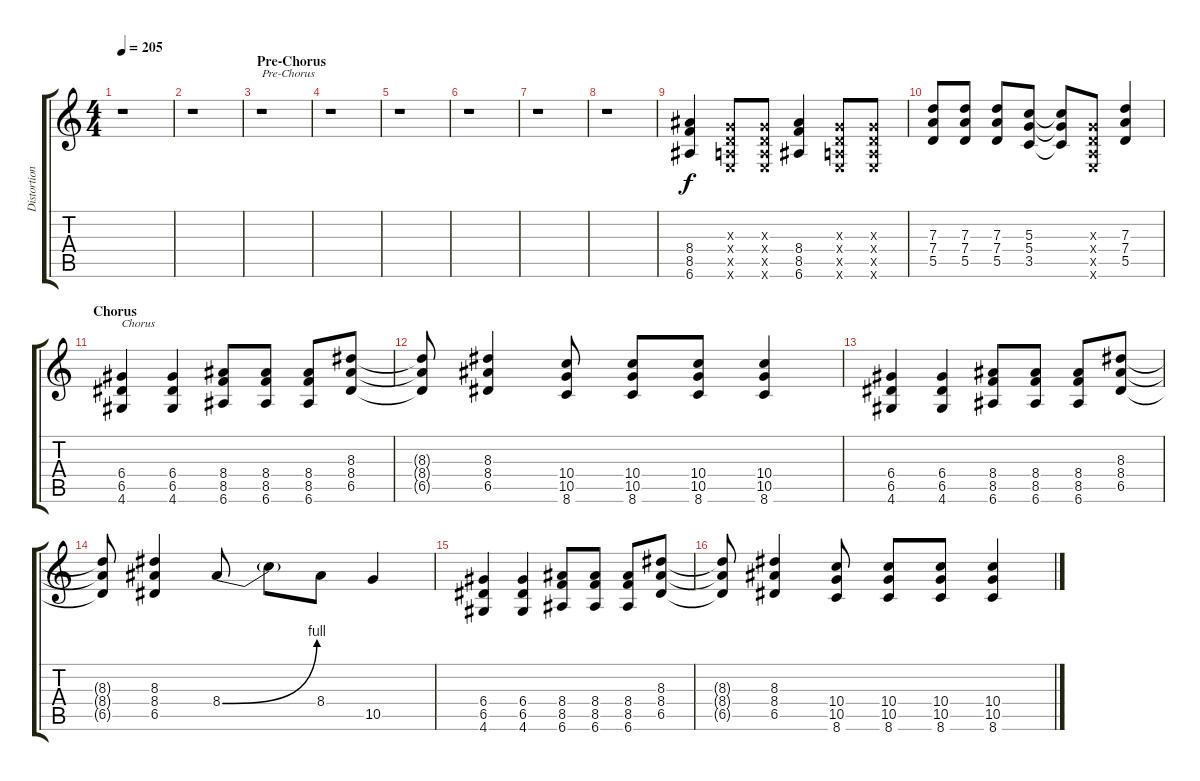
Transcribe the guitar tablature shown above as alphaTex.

\track ("Distortion Guitar" "Distortion") {instrument distortionguitar}
\staff {score tabs}
\tuning (E4 B3 G3 D3 A2 E2) {hide}
\ts (4 4)
\tempo 205
\clef g2
\ks c
r.1{dy ff} |
r.1 |
\section ("" "Pre-Chorus")
r.1{txt "Pre-Chorus"} |
r.1 |
r.1 |
r.1 |
r.1 |
r.1 |
(8.4 8.5 6.6).4{dy f} (0.3{x} 0.4{x} 0.5{x} 0.6{x}).8 (0.3{x} 0.4{x} 0.5{x} 0.6{x}).8 (8.4 8.5 6.6).4 (0.3{x} 0.4{x} 0.5{x} 0.6{x}).8 (0.3{x} 0.4{x} 0.5{x} 0.6{x}).8 |
(7.3 7.4 5.5).8 (7.3 7.4 5.5).8 (7.3 7.4 5.5).8 (5.3 5.4 3.5).8 (5.3{t} 5.4{t} 3.5{t}).8 (0.3{x} 0.4{x} 0.5{x} 0.6{x}).8 (7.3 7.4 5.5).4 |
\section ("" "Chorus")
(6.4 6.5 4.6).4{txt "Chorus"} (6.4 6.5 4.6).4 (8.4 8.5 6.6).8 (8.4 8.5 6.6).8 (8.4 8.5 6.6).8 (8.3 8.4 6.5).8 |
(8.3{t} 8.4{t} 6.5{t}).8 (8.3 8.4 6.5).4 (10.4 10.5 8.6).8 (10.4 10.5 8.6).8 (10.4 10.5 8.6).8 (10.4 10.5 8.6).4 |
(6.4 6.5 4.6).4 (6.4 6.5 4.6).4 (8.4 8.5 6.6).8 (8.4 8.5 6.6).8 (8.4 8.5 6.6).8 (8.3 8.4 6.5).8 |
(8.3{t} 8.4{t} 6.5{t}).8 (8.3 8.4 6.5).4 8.4{be (bend 0 0 60 4)}.8 8.4{t}.8 8.4.8 10.5.4 |
(6.4 6.5 4.6).4 (6.4 6.5 4.6).4 (8.4 8.5 6.6).8 (8.4 8.5 6.6).8 (8.4 8.5 6.6).8 (8.3 8.4 6.5).8 |
(8.3{t} 8.4{t} 6.5{t}).8 (8.3 8.4 6.5).4 (10.4 10.5 8.6).8 (10.4 10.5 8.6).8 (10.4 10.5 8.6).8 (10.4 10.5 8.6).4
